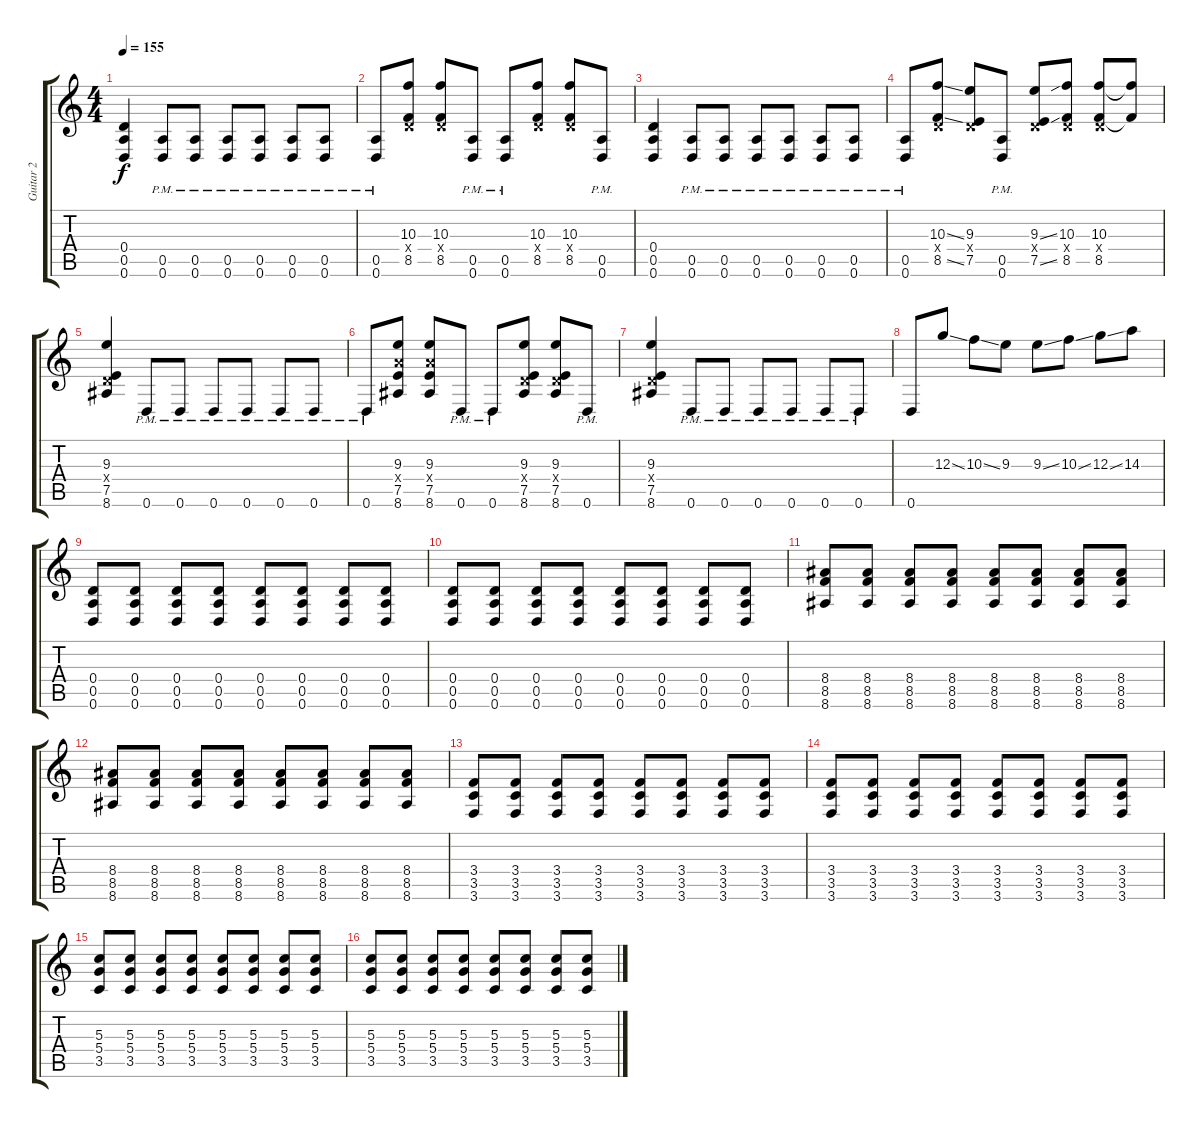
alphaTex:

\track ("Guitar 2" "Guitar 2") {instrument distortionguitar}
\staff {score tabs}
\tuning (E4 B3 G3 D3 A2 D2) {hide}
\ts (4 4)
\tempo 155
\clef g2
\ks c
(0.4 0.5 0.6).4{dy f} (0.5{pm} 0.6{pm}).8 (0.5{pm} 0.6{pm}).8 (0.5{pm} 0.6{pm}).8 (0.5{pm} 0.6{pm}).8 (0.5{pm} 0.6{pm}).8 (0.5{pm} 0.6{pm}).8 |
(0.5{pm} 0.6{pm}).8 (10.3 0.4{x} 8.5).8 (10.3 0.4{x} 8.5).8 (0.5{pm} 0.6{pm}).8 (0.5{pm} 0.6{pm}).8 (10.3 0.4{x} 8.5).8 (10.3 0.4{x} 8.5).8 (0.5{pm} 0.6{pm}).8 |
(0.4 0.5 0.6).4 (0.5{pm} 0.6{pm}).8 (0.5{pm} 0.6{pm}).8 (0.5{pm} 0.6{pm}).8 (0.5{pm} 0.6{pm}).8 (0.5{pm} 0.6{pm}).8 (0.5{pm} 0.6{pm}).8 |
(0.5{pm} 0.6{pm}).8 (10.3{ss} 0.4{x} 8.5{ss}).8 (9.3 0.4{x} 7.5).8 (0.5{pm} 0.6{pm}).8 (9.3{ss} 0.4{x} 7.5{ss}).8 (10.3 0.4{x} 8.5).8 (10.3 0.4{x} 8.5).8 (10.3{t} 8.5{t}).8 |
(9.3 0.4{x} 7.5 8.6).4 0.6{pm}.8 0.6{pm}.8 0.6{pm}.8 0.6{pm}.8 0.6{pm}.8 0.6{pm}.8 |
0.6{pm}.8 (9.3 7.4{x} 7.5 8.6).8 (9.3 7.4{x} 7.5 8.6).8 0.6{pm}.8 0.6{pm}.8 (9.3 0.4{x} 7.5 8.6).8 (9.3 0.4{x} 7.5 8.6).8 0.6{pm}.8 |
(9.3 0.4{x} 7.5 8.6).4 0.6{pm}.8 0.6{pm}.8 0.6{pm}.8 0.6{pm}.8 0.6{pm}.8 0.6{pm}.8 |
0.6.8 12.3{ss}.8 10.3{ss}.8 9.3.8 9.3{ss}.8 10.3{ss}.8 12.3{ss}.8 14.3.8 |
(0.4 0.5 0.6).8 (0.4 0.5 0.6).8 (0.4 0.5 0.6).8 (0.4 0.5 0.6).8 (0.4 0.5 0.6).8 (0.4 0.5 0.6).8 (0.4 0.5 0.6).8 (0.4 0.5 0.6).8 |
(0.4 0.5 0.6).8 (0.4 0.5 0.6).8 (0.4 0.5 0.6).8 (0.4 0.5 0.6).8 (0.4 0.5 0.6).8 (0.4 0.5 0.6).8 (0.4 0.5 0.6).8 (0.4 0.5 0.6).8 |
(8.4 8.5 8.6).8 (8.4 8.5 8.6).8 (8.4 8.5 8.6).8 (8.4 8.5 8.6).8 (8.4 8.5 8.6).8 (8.4 8.5 8.6).8 (8.4 8.5 8.6).8 (8.4 8.5 8.6).8 |
(8.4 8.5 8.6).8 (8.4 8.5 8.6).8 (8.4 8.5 8.6).8 (8.4 8.5 8.6).8 (8.4 8.5 8.6).8 (8.4 8.5 8.6).8 (8.4 8.5 8.6).8 (8.4 8.5 8.6).8 |
(3.4 3.5 3.6).8 (3.4 3.5 3.6).8 (3.4 3.5 3.6).8 (3.4 3.5 3.6).8 (3.4 3.5 3.6).8 (3.4 3.5 3.6).8 (3.4 3.5 3.6).8 (3.4 3.5 3.6).8 |
(3.4 3.5 3.6).8 (3.4 3.5 3.6).8 (3.4 3.5 3.6).8 (3.4 3.5 3.6).8 (3.4 3.5 3.6).8 (3.4 3.5 3.6).8 (3.4 3.5 3.6).8 (3.4 3.5 3.6).8 |
(5.3 5.4 3.5).8 (5.3 5.4 3.5).8 (5.3 5.4 3.5).8 (5.3 5.4 3.5).8 (5.3 5.4 3.5).8 (5.3 5.4 3.5).8 (5.3 5.4 3.5).8 (5.3 5.4 3.5).8 |
(5.3 5.4 3.5).8 (5.3 5.4 3.5).8 (5.3 5.4 3.5).8 (5.3 5.4 3.5).8 (5.3 5.4 3.5).8 (5.3 5.4 3.5).8 (5.3 5.4 3.5).8 (5.3 5.4 3.5).8
